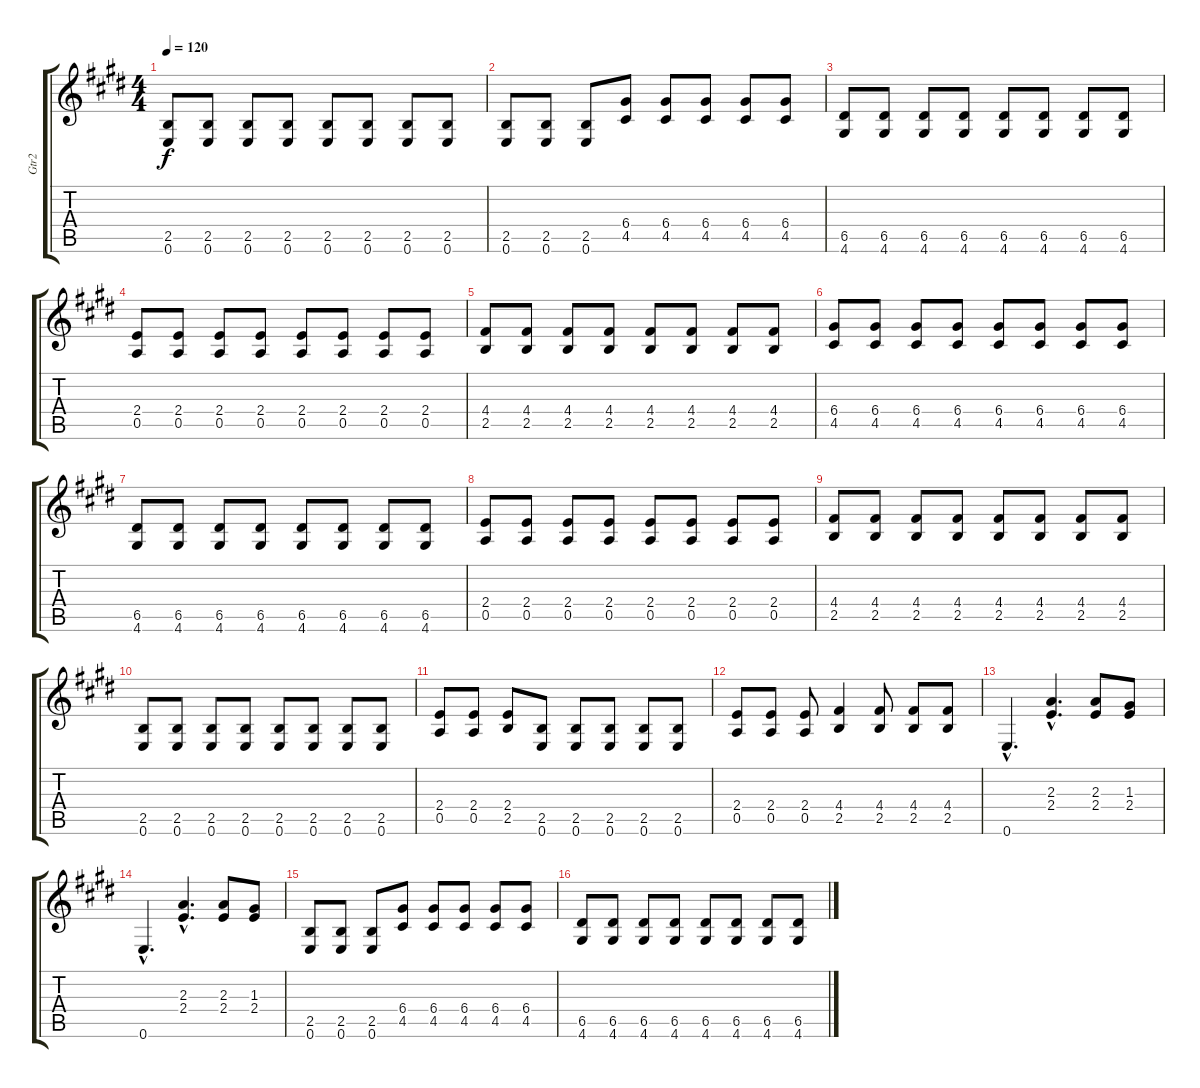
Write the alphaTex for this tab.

\track ("Gtr2" "Gtr2") {instrument electricguitarmuted}
\staff {score tabs}
\tuning (E4 B3 G3 D3 A2 E2) {hide}
\ts (4 4)
\tempo 120
\clef g2
\ks e
(2.5 0.6).8{dy f} (2.5 0.6).8 (2.5 0.6).8 (2.5 0.6).8 (2.5 0.6).8 (2.5 0.6).8 (2.5 0.6).8 (2.5 0.6).8 |
(2.5 0.6).8 (2.5 0.6).8 (2.5 0.6).8 (6.4 4.5).8 (6.4 4.5).8 (6.4 4.5).8 (6.4 4.5).8 (6.4 4.5).8 |
(6.5 4.6).8 (6.5 4.6).8 (6.5 4.6).8 (6.5 4.6).8 (6.5 4.6).8 (6.5 4.6).8 (6.5 4.6).8 (6.5 4.6).8 |
(2.4 0.5).8 (2.4 0.5).8 (2.4 0.5).8 (2.4 0.5).8 (2.4 0.5).8 (2.4 0.5).8 (2.4 0.5).8 (2.4 0.5).8 |
(4.4 2.5).8 (4.4 2.5).8 (4.4 2.5).8 (4.4 2.5).8 (4.4 2.5).8 (4.4 2.5).8 (4.4 2.5).8 (4.4 2.5).8 |
(6.4 4.5).8 (6.4 4.5).8 (6.4 4.5).8 (6.4 4.5).8 (6.4 4.5).8 (6.4 4.5).8 (6.4 4.5).8 (6.4 4.5).8 |
(6.5 4.6).8 (6.5 4.6).8 (6.5 4.6).8 (6.5 4.6).8 (6.5 4.6).8 (6.5 4.6).8 (6.5 4.6).8 (6.5 4.6).8 |
(2.4 0.5).8 (2.4 0.5).8 (2.4 0.5).8 (2.4 0.5).8 (2.4 0.5).8 (2.4 0.5).8 (2.4 0.5).8 (2.4 0.5).8 |
(4.4 2.5).8 (4.4 2.5).8 (4.4 2.5).8 (4.4 2.5).8 (4.4 2.5).8 (4.4 2.5).8 (4.4 2.5).8 (4.4 2.5).8 |
(2.5 0.6).8 (2.5 0.6).8 (2.5 0.6).8 (2.5 0.6).8 (2.5 0.6).8 (2.5 0.6).8 (2.5 0.6).8 (2.5 0.6).8 |
(2.4 0.5).8 (2.4 0.5).8 (2.4 2.5).8 (2.5 0.6).8 (2.5 0.6).8 (2.5 0.6).8 (2.5 0.6).8 (2.5 0.6).8 |
(2.4 0.5).8 (2.4 0.5).8 (2.4 0.5).8 (4.4 2.5).4 (4.4 2.5).8 (4.4 2.5).8 (4.4 2.5).8 |
0.6{hac}.4{d} (2.3{hac} 2.4{hac}).4{d} (2.3 2.4).8 (1.3 2.4).8 |
0.6{hac}.4{d} (2.3{hac} 2.4{hac}).4{d} (2.3 2.4).8 (1.3 2.4).8 |
(2.5 0.6).8 (2.5 0.6).8 (2.5 0.6).8 (6.4 4.5).8 (6.4 4.5).8 (6.4 4.5).8 (6.4 4.5).8 (6.4 4.5).8 |
(6.5 4.6).8 (6.5 4.6).8 (6.5 4.6).8 (6.5 4.6).8 (6.5 4.6).8 (6.5 4.6).8 (6.5 4.6).8 (6.5 4.6).8
